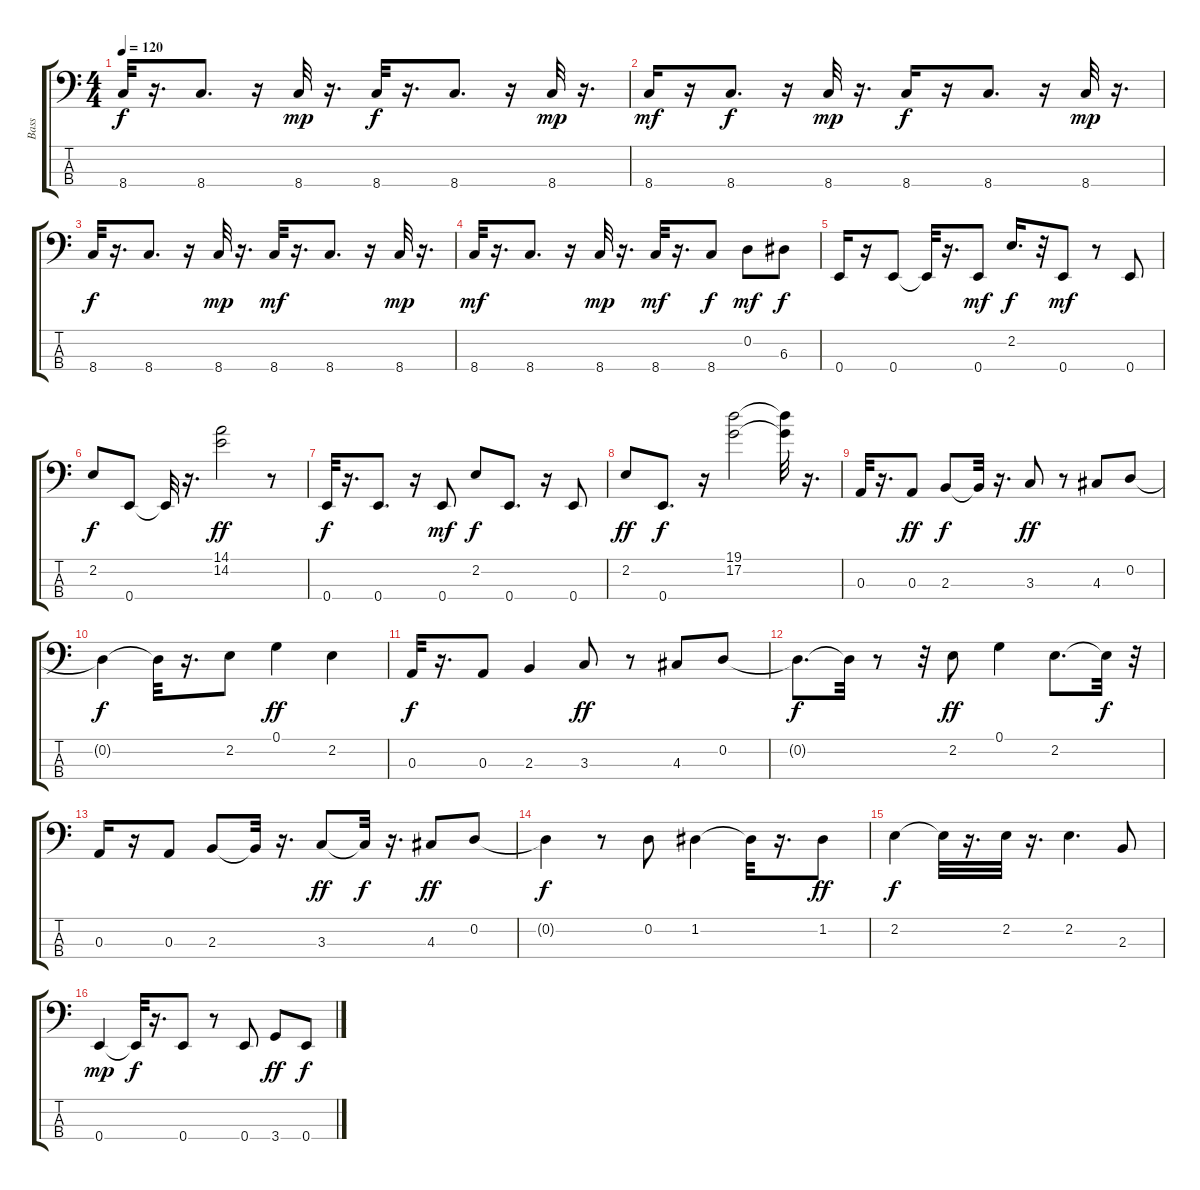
\track ("Bass" "Bass") {instrument electricbassfinger}
\staff {score tabs}
\tuning (G2 D2 A1 E1) {hide}
\ts (4 4)
\tempo 120
\clef f4
\ks c
8.4.32{dy f} r.16{d} 8.4.8{d} r.16 8.4.32{dy mp} r.16{d} 8.4.32{dy f} r.16{d} 8.4.8{d} r.16 8.4.32{dy mp} r.16{d} |
8.4.16{dy mf} r.16 8.4.8{d dy f} r.16 8.4.32{dy mp} r.16{d} 8.4.16{dy f} r.16 8.4.8{d} r.16 8.4.32{dy mp} r.16{d} |
8.4.32{dy f} r.16{d} 8.4.8{d} r.16 8.4.32{dy mp} r.16{d} 8.4.32{dy mf} r.16{d} 8.4.8{d} r.16 8.4.32{dy mp} r.16{d} |
8.4.32{dy mf} r.16{d} 8.4.8{d} r.16 8.4.32{dy mp} r.16{d} 8.4.32{dy mf} r.16{d} 8.4.8{dy f} 0.2.8{dy mf} 6.3.8{dy f} |
0.4.16 r.16 0.4.8 0.4{t}.32 r.16{d} 0.4.8{dy mf} 2.2.16{d dy f} r.32 0.4.8{dy mf} r.8 0.4.8 |
2.2.8{dy f} 0.4.8 0.4{t}.32 r.16{d} (14.1 14.2).2{dy ff} r.8 |
0.4.32{dy f} r.16{d} 0.4.8{d} r.16 0.4.8{dy mf} 2.2.8{dy f} 0.4.8{d} r.16 0.4.8 |
2.2.8{dy ff} 0.4.8{d dy f} r.16 (19.1 17.2).2 (19.1{t} 17.2{t}).32 r.16{d} |
0.3.32 r.16{d} 0.3.8{dy ff} 2.3.8{dy f} 2.3{t}.32 r.16{d} 3.3.8{dy ff} r.8 4.3.8 0.2.8 |
0.2{t}.4{dy f} 0.2{t}.32 r.16{d} 2.2.8 0.1.4{dy ff} 2.2.4 |
0.3.32{dy f} r.16{d} 0.3.8 2.3.4 3.3.8{dy ff} r.8 4.3.8 0.2.8 |
0.2{t}.8{d dy f} 0.2{t}.32 r.8 r.32 2.2.8{dy ff} 0.1.4 2.2.8{d} 2.2{t}.32{dy f} r.32 |
0.3.16 r.16 0.3.8 2.3.8 2.3{t}.32 r.16{d} 3.3.8{dy ff} 3.3{t}.32{dy f} r.16{d} 4.3.8{dy ff} 0.2.8 |
0.2{t}.4{dy f} r.8 0.2.8 1.2.4 1.2{t}.32 r.16{d} 1.2.8{dy ff} |
2.2.4{dy f} 2.2{t}.32 r.16{d} 2.2.32 r.16{d} 2.2.4{d} 2.3.8 |
0.4.4{dy mp} 0.4{t}.32{dy f} r.16{d} 0.4.8 r.8 0.4.8 3.4.8{dy ff} 0.4.8{dy f}
